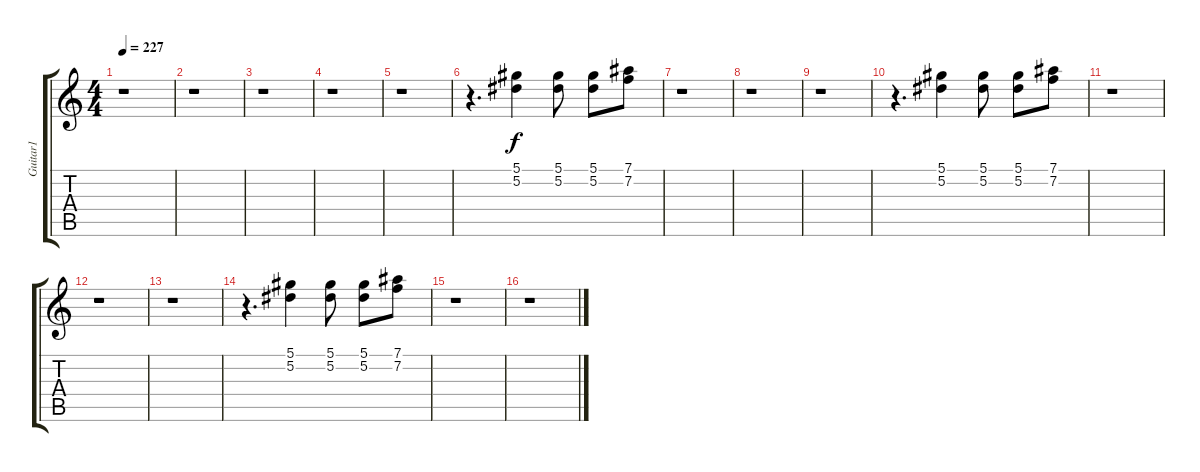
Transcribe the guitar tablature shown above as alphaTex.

\track ("Guitar1" "Guitar1") {instrument distortionguitar}
\staff {score tabs}
\tuning (Eb4 Bb3 Gb3 Db3 Ab2 Eb2) {hide}
\ts (4 4)
\tempo 227
\clef g2
\ks c
r.1{dy f instrument distortionguitar} |
r.1 |
r.1 |
r.1 |
r.1 |
r.4{d} (5.1 5.2).4 (5.1 5.2).8 (5.1 5.2).8 (7.1 7.2).8 |
r.1 |
r.1 |
r.1 |
r.4{d} (5.1 5.2).4 (5.1 5.2).8 (5.1 5.2).8 (7.1 7.2).8 |
r.1 |
r.1 |
r.1 |
r.4{d} (5.1 5.2).4 (5.1 5.2).8 (5.1 5.2).8 (7.1 7.2).8 |
r.1 |
r.1
